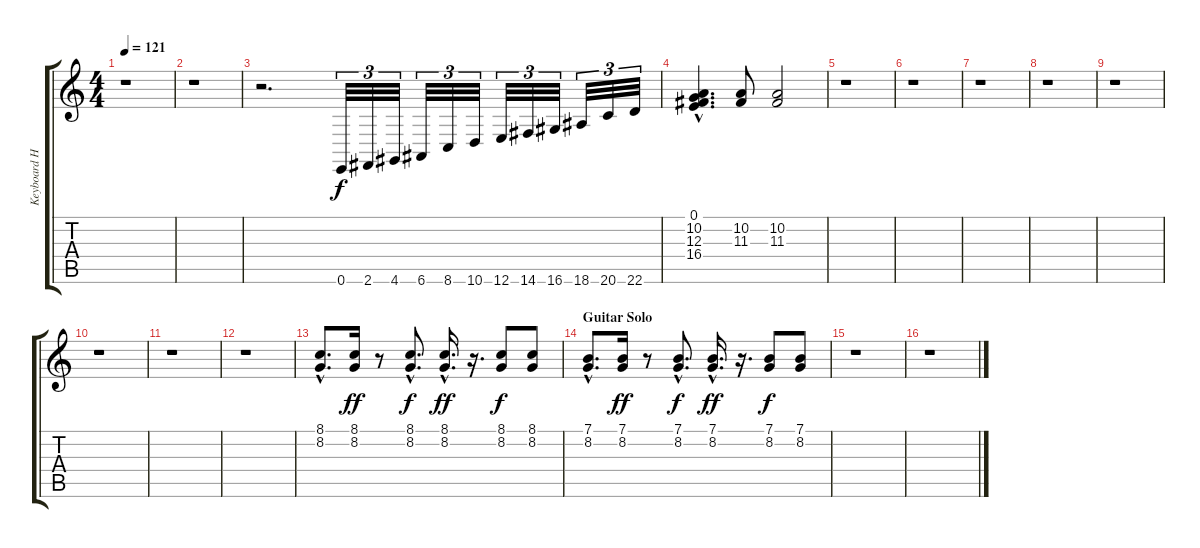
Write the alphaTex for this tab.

\track ("Keyboard Harmony" "Keyboard H") {instrument synthbrass1}
\staff {score tabs}
\tuning (E4 B3 G3 D3 A2 E2) {hide}
\ts (4 4)
\tempo 121
\clef g2
\ks c
r.1{dy f} |
r.1 |
r.2{d} 0.6.32{tu (3 2)} 2.6.32{tu (3 2)} 4.6.32{tu (3 2)} 6.6.32{tu (3 2)} 8.6.32{tu (3 2)} 10.6.32{tu (3 2)} 12.6.32{tu (3 2)} 14.6.32{tu (3 2)} 16.6.32{tu (3 2)} 18.6.32{tu (3 2)} 20.6.32{tu (3 2)} 22.6.32{tu (3 2)} |
(0.1 10.2{hac} 12.3{hac} 16.4).4{d} (10.2 11.3).8 (10.2 11.3).2 |
r.1 |
r.1 |
r.1 |
r.1 |
r.1 |
r.1 |
r.1 |
r.1 |
(8.1{hac} 8.2{hac}).8{d} (8.1 8.2).16{dy ff} r.8 (8.1{hac} 8.2{hac}).8{d dy f} (8.1{hac} 8.2{hac}).16{d dy ff} r.16{d} (8.1 8.2).8{dy f} (8.1 8.2).8 |
\section ("" "Guitar Solo")
(7.1{hac} 8.2{hac}).8{d} (7.1 8.2).16{dy ff} r.8 (7.1{hac} 8.2{hac}).8{d dy f} (7.1{hac} 8.2{hac}).16{d dy ff} r.16{d} (7.1 8.2).8{dy f} (7.1 8.2).8 |
r.1 |
r.1
